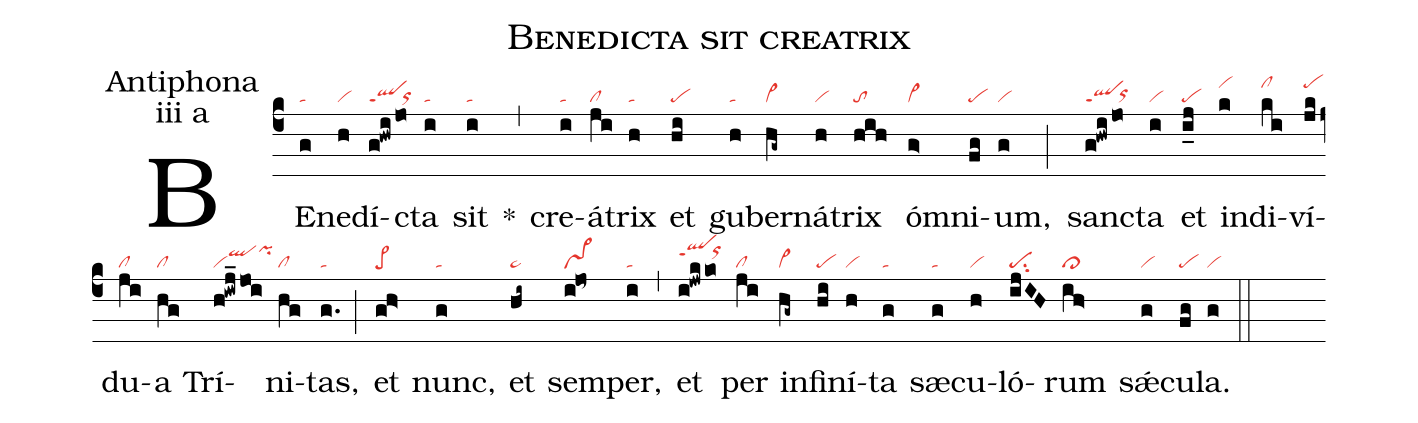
name:Benedicta sit creatrix;
office-part:Antiphona;
mode: iii a;
nabc-lines: 1;
%%
(c4)
BE(g|ta)ne(h|vi)dí(g!hwi/jo|qlppt1``orhg)cta(i|ta) sit(i|ta) *(,)
cre(i|ta)á(ji|cl)trix(h|ta) et(hi|pe) gu(h|ta)ber(hg~|vi>)ná(h|vi)trix(hih|to) ó(g>|vi>)mni(fg|pe)um,(g|vi) (;)
san(g!hwi/jo|qlppt1``orhh)cta(i|vi) et(i_j|pe) in(k|vihk)di(ki|clhk)ví(jk|pehk)du(ji|cl)a(hg|cl) Trí(h!iwj_joi|viqlhjpihk)ni(hg|cl)tas,(g.|ta) (;)
et(gh>|pe>) nunc,(g|ta) et(hi~|ta>) sem(i!jo~|vs>)per,(i|ta) (,)
et(i!jwkko|qlhjppt1``orhk) per(ji|cl) in(hg~|vi>)fi(hi|pe)ní(h|vi)ta(g|ta) sæ(g|ta)cu(h|vi)ló(ijIH|pesu2)rum(ih>|cl>) sǽ(g|vi)cu(fg|pe)la.(g|vi) (::)
